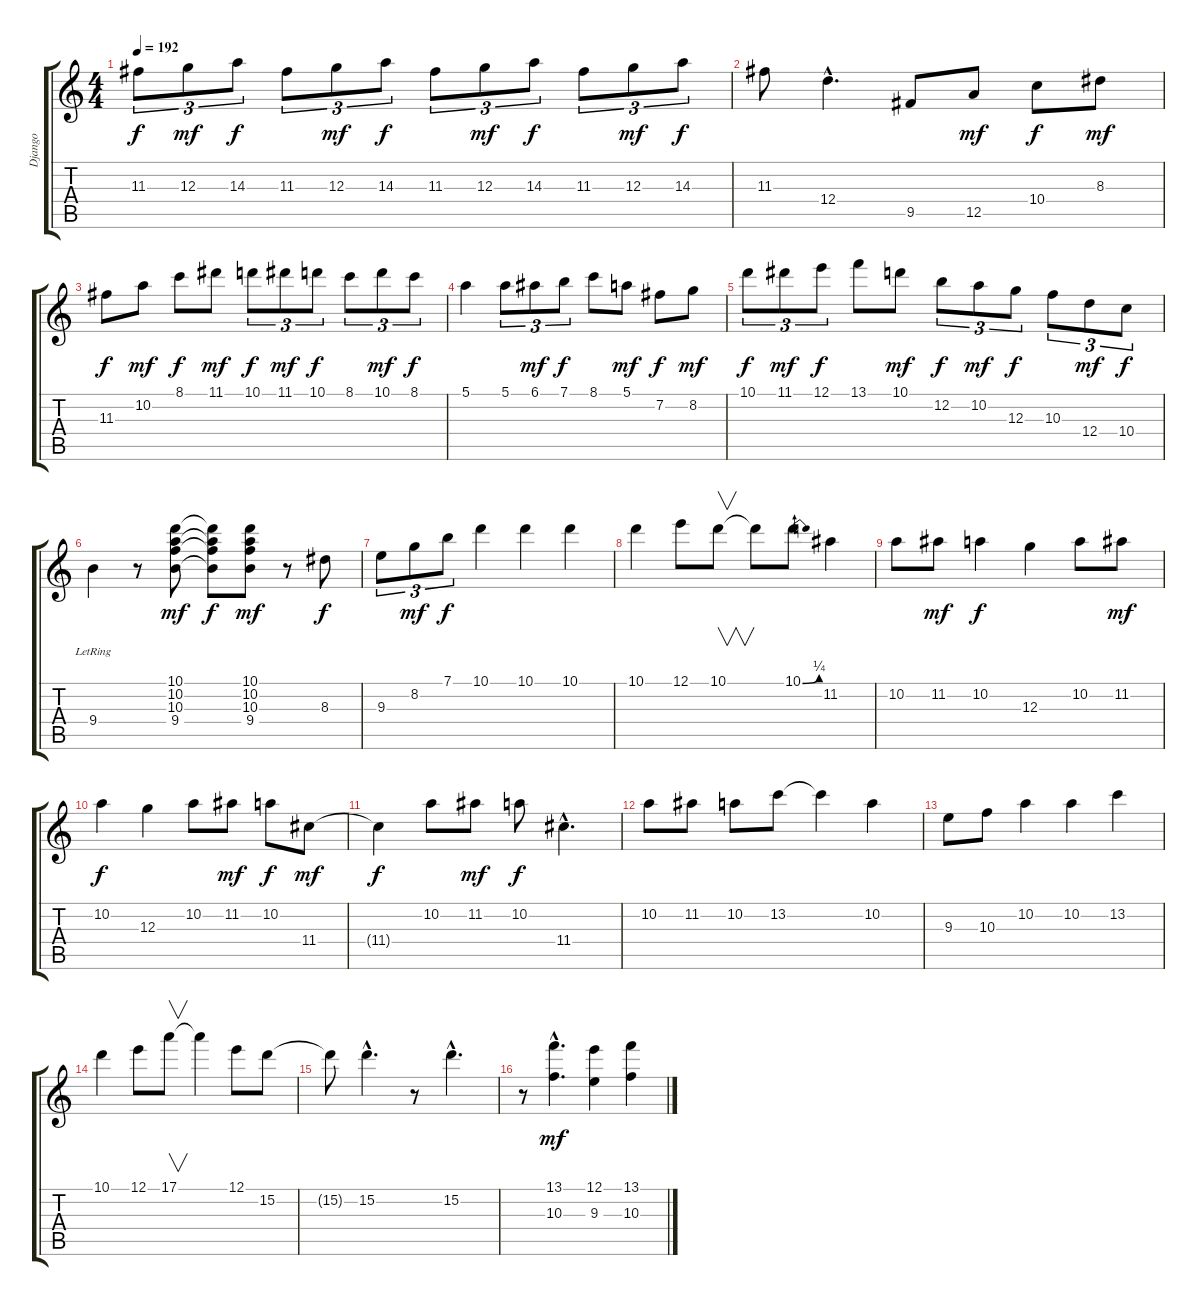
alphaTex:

\track ("Django" "Django") {instrument acousticguitarnylon}
\staff {score tabs}
\tuning (E4 B3 G3 D3 A2 E2) {hide}
\ts (4 4)
\tempo 192
\clef g2
\ks c
11.3.8{tu (3 2) dy f} 12.3.8{tu (3 2) dy mf} 14.3.8{tu (3 2) dy f} 11.3.8{tu (3 2)} 12.3.8{tu (3 2) dy mf} 14.3.8{tu (3 2) dy f} 11.3.8{tu (3 2)} 12.3.8{tu (3 2) dy mf} 14.3.8{tu (3 2) dy f} 11.3.8{tu (3 2)} 12.3.8{tu (3 2) dy mf} 14.3.8{tu (3 2) dy f} |
11.3.8 12.4{hac}.4{d} 9.5.8 12.5.8{dy mf} 10.4.8{dy f} 8.3.8{dy mf} |
11.3.8{dy f} 10.2.8{dy mf} 8.1.8{dy f} 11.1.8{dy mf} 10.1.8{tu (3 2) dy f} 11.1.8{tu (3 2) dy mf} 10.1.8{tu (3 2) dy f} 8.1.8{tu (3 2)} 10.1.8{tu (3 2) dy mf} 8.1.8{tu (3 2) dy f} |
5.1.4 5.1.8{tu (3 2)} 6.1.8{tu (3 2) dy mf} 7.1.8{tu (3 2) dy f} 8.1.8 5.1.8{dy mf} 7.2.8{dy f} 8.2.8{dy mf} |
10.1.8{tu (3 2) dy f} 11.1.8{tu (3 2) dy mf} 12.1.8{tu (3 2) dy f} 13.1.8 10.1.8{dy mf} 12.2.8{tu (3 2) dy f} 10.2.8{tu (3 2) dy mf} 12.3.8{tu (3 2) dy f} 10.3.8{tu (3 2)} 12.4.8{tu (3 2) dy mf} 10.4.8{tu (3 2) dy f} |
9.4{lr}.4 r.8 (10.1 10.2 10.3 9.4).8{dy mf} (10.1{t} 10.2{t} 10.3{t} 9.4{t}).8{dy f} (10.1 10.2 10.3 9.4).8{dy mf} r.8 8.3.8{dy f} |
9.3.8{tu (3 2)} 8.2.8{tu (3 2) dy mf} 7.1.8{tu (3 2) dy f} 10.1.4 10.1.4 10.1.4 |
10.1.4 12.1.8 10.1.8{v} 10.1{t}.8 10.1{be (bend 0 0 60 1)}.8 11.2.4 |
10.2.8 11.2.8{dy mf} 10.2.4{dy f} 12.3.4 10.2.8 11.2.8{dy mf} |
10.2.4{dy f} 12.3.4 10.2.8 11.2.8{dy mf} 10.2.8{dy f} 11.4.8{dy mf} |
11.4{t}.4{dy f} 10.2.8 11.2.8{dy mf} 10.2.8{dy f} 11.4{hac}.4{d} |
10.2.8 11.2.8 10.2.8 13.2.8 13.2{t}.4 10.2.4 |
9.3.8 10.3.8 10.2.4 10.2.4 13.2.4 |
10.1.4 12.1.8 17.1.8{v} 17.1{t}.4 12.1.8 15.2.8 |
15.2{t}.8 15.2{hac}.4{d} r.8 15.2{hac}.4{d} |
r.8 (13.1{hac} 10.3{hac}).4{d dy mf} (12.1 9.3).4 (13.1 10.3).4
